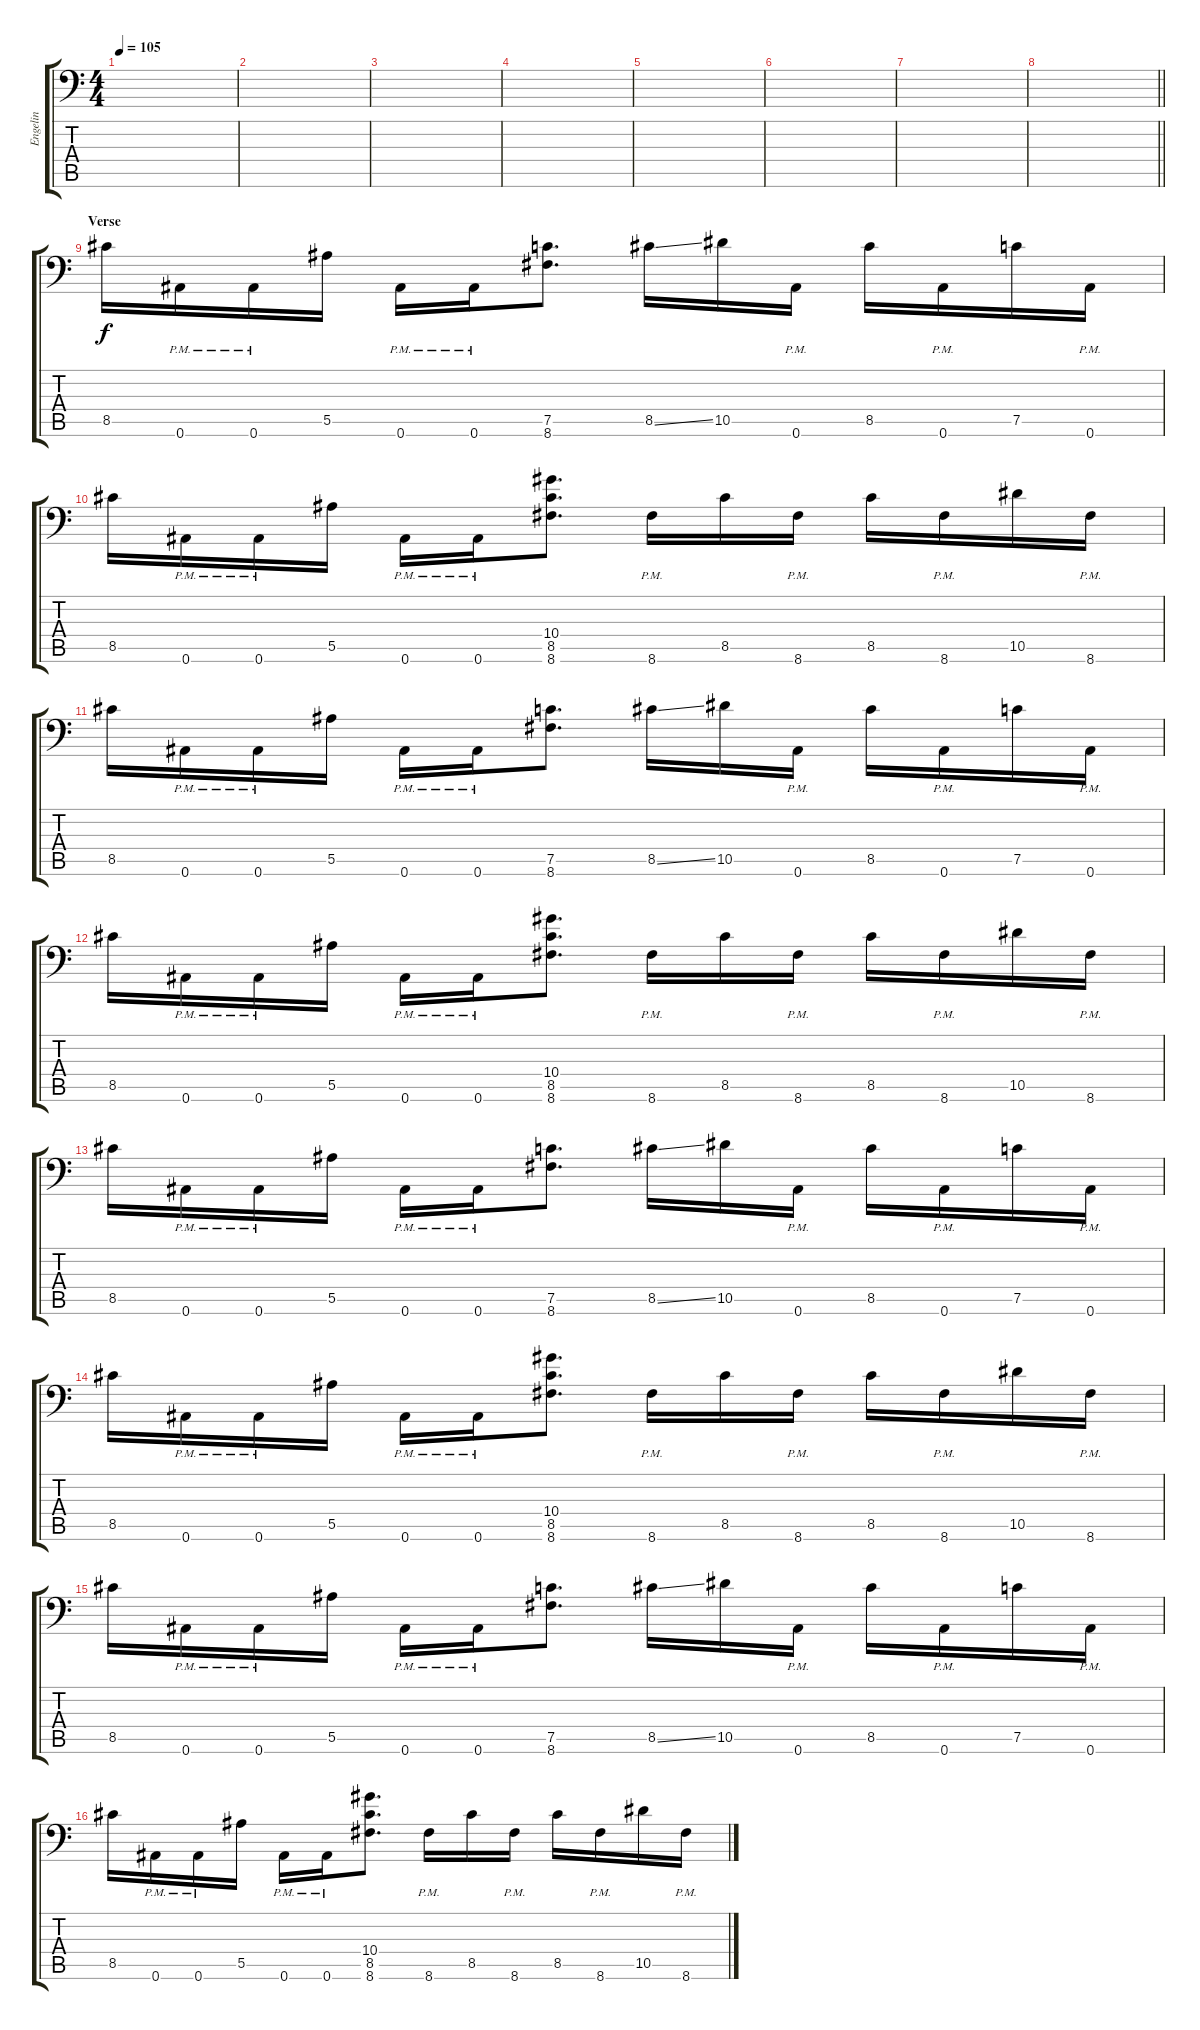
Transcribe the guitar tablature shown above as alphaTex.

\track ("Engelin" "Engelin") {instrument distortionguitar}
\staff {score tabs}
\tuning (C4 G3 Eb3 Bb2 F2 Bb1) {hide}
\ts (4 4)
\tempo 105
\clef f4
\ks c
|
|
|
|
|
|
|
\barLineRight lightlight
|
\section ("" "Verse")
8.5.16 0.6{pm}.16 0.6{pm}.16 5.5.16 0.6{pm}.16 0.6{pm}.16 (7.5 8.6).8{d} 8.5{ss}.16 10.5.16 0.6{pm}.16 8.5.16 0.6{pm}.16 7.5.16 0.6{pm}.16 |
8.5.16 0.6{pm}.16 0.6{pm}.16 5.5.16 0.6{pm}.16 0.6{pm}.16 (10.4 8.5 8.6).8{d} 8.6{pm}.16 8.5.16 8.6{pm}.16 8.5.16 8.6{pm}.16 10.5.16 8.6{pm}.16 |
8.5.16 0.6{pm}.16 0.6{pm}.16 5.5.16 0.6{pm}.16 0.6{pm}.16 (7.5 8.6).8{d} 8.5{ss}.16 10.5.16 0.6{pm}.16 8.5.16 0.6{pm}.16 7.5.16 0.6{pm}.16 |
8.5.16 0.6{pm}.16 0.6{pm}.16 5.5.16 0.6{pm}.16 0.6{pm}.16 (10.4 8.5 8.6).8{d} 8.6{pm}.16 8.5.16 8.6{pm}.16 8.5.16 8.6{pm}.16 10.5.16 8.6{pm}.16 |
8.5.16 0.6{pm}.16 0.6{pm}.16 5.5.16 0.6{pm}.16 0.6{pm}.16 (7.5 8.6).8{d} 8.5{ss}.16 10.5.16 0.6{pm}.16 8.5.16 0.6{pm}.16 7.5.16 0.6{pm}.16 |
8.5.16 0.6{pm}.16 0.6{pm}.16 5.5.16 0.6{pm}.16 0.6{pm}.16 (10.4 8.5 8.6).8{d} 8.6{pm}.16 8.5.16 8.6{pm}.16 8.5.16 8.6{pm}.16 10.5.16 8.6{pm}.16 |
8.5.16 0.6{pm}.16 0.6{pm}.16 5.5.16 0.6{pm}.16 0.6{pm}.16 (7.5 8.6).8{d} 8.5{ss}.16 10.5.16 0.6{pm}.16 8.5.16 0.6{pm}.16 7.5.16 0.6{pm}.16 |
8.5.16 0.6{pm}.16 0.6{pm}.16 5.5.16 0.6{pm}.16 0.6{pm}.16 (10.4 8.5 8.6).8{d} 8.6{pm}.16 8.5.16 8.6{pm}.16 8.5.16 8.6{pm}.16 10.5.16 8.6{pm}.16
